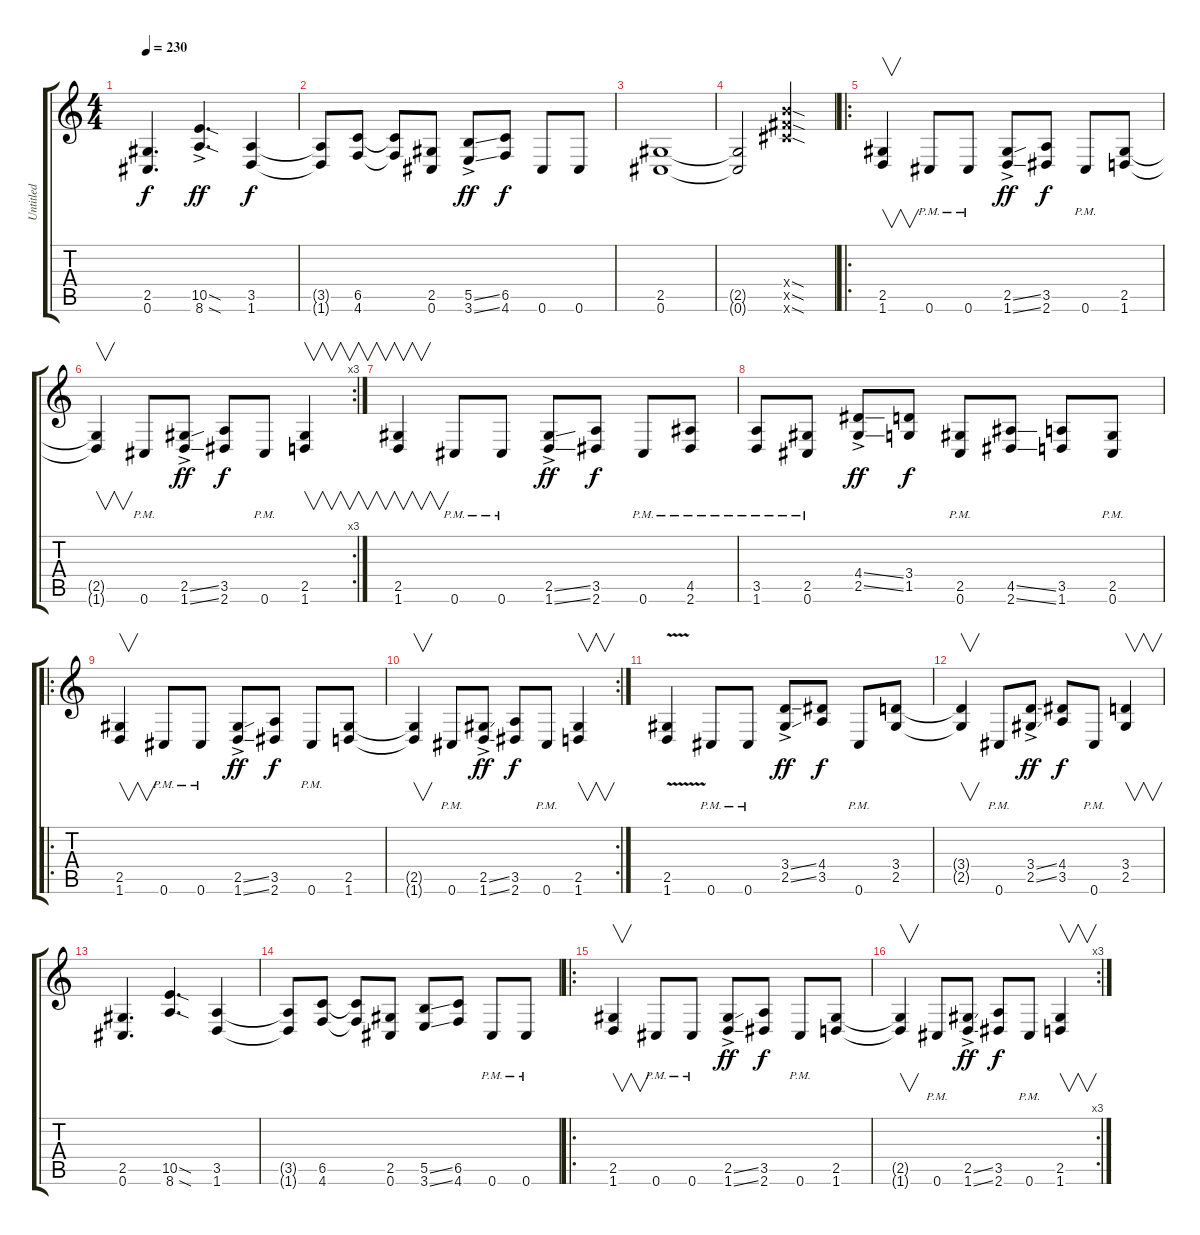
\track ("Untitled" "Untitled") {instrument distortionguitar}
\staff {score tabs}
\tuning (Db4 Ab3 E3 B2 Gb2 Db2) {hide}
\ts (4 4)
\tempo 230
\clef g2
\ks c
(2.5 0.6).4{d dy f instrument distortionguitar} (10.5{sod ac} 8.6{sod ac}).4{d dy ff} (3.5 1.6).4{dy f} |
(3.5{t} 1.6{t}).8 (6.5 4.6).8 (6.5{t} 4.6{t}).8 (2.5 0.6).8 (5.5{ss ac} 3.6{ss ac}).8{dy ff} (6.5 4.6).8{dy f} 0.6.8 0.6.8 |
(2.5 0.6).1 |
(2.5{t} 0.6{t}).2 (12.4{sod x} 12.5{sod x} 12.6{sod x}).2 |
\ro
(2.5 1.6).4{v} 0.6{pm}.8 0.6{pm}.8 (2.5{ss ac} 1.6{ss ac}).8{dy ff} (3.5 2.6).8{dy f} 0.6{pm}.8 (2.5 1.6).8 |
\rc 3
(2.5{t} 1.6{t}).4{v} 0.6{pm}.8 (2.5{ss ac} 1.6{ss ac}).8{dy ff} (3.5 2.6).8{dy f} 0.6{pm}.8 (2.5 1.6).4{v} |
(2.5 1.6).4{v} 0.6{pm}.8 0.6{pm}.8 (2.5{ss ac} 1.6{ss ac}).8{dy ff} (3.5 2.6).8{dy f} 0.6{pm}.8 (4.5{pm} 2.6{pm}).8 |
(3.5{pm} 1.6{pm}).8 (2.5{pm} 0.6{pm}).8 (4.4{ss ac} 2.5{ss ac}).8{dy ff} (3.4 1.5).8{dy f} (2.5{pm} 0.6{pm}).8 (4.5{ss} 2.6{ss}).8 (3.5 1.6).8 (2.5{pm} 0.6{pm}).8 |
\ro
(2.5 1.6).4{v} 0.6{pm}.8 0.6{pm}.8 (2.5{ss ac} 1.6{ss ac}).8{dy ff} (3.5 2.6).8{dy f} 0.6{pm}.8 (2.5 1.6).8 |
\rc 2
(2.5{t} 1.6{t}).4{v} 0.6{pm}.8 (2.5{ss ac} 1.6{ss ac}).8{dy ff} (3.5 2.6).8{dy f} 0.6{pm}.8 (2.5 1.6).4{v} |
(2.5{v} 1.6{v}).4 0.6{pm}.8 0.6{pm}.8 (3.4{ss ac} 2.5{ss ac}).8{dy ff} (4.4 3.5).8{dy f} 0.6{pm}.8 (3.4 2.5).8 |
(3.4{t} 2.5{t}).4{v} 0.6{pm}.8 (3.4{ss ac} 2.5{ss ac}).8{dy ff} (4.4 3.5).8{dy f} 0.6{pm}.8 (3.4 2.5).4{v} |
(2.5 0.6).4{d} (10.5{sod} 8.6{sod}).4{d} (3.5 1.6).4 |
(3.5{t} 1.6{t}).8 (6.5 4.6).8 (6.5{t} 4.6{t}).8 (2.5 0.6).8 (5.5{ss} 3.6{ss}).8 (6.5 4.6).8 0.6{pm}.8 0.6{pm}.8 |
\ro
(2.5 1.6).4{v} 0.6{pm}.8 0.6{pm}.8 (2.5{ss ac} 1.6{ss ac}).8{dy ff} (3.5 2.6).8{dy f} 0.6{pm}.8 (2.5 1.6).8 |
\rc 3
(2.5{t} 1.6{t}).4{v} 0.6{pm}.8 (2.5{ss ac} 1.6{ss ac}).8{dy ff} (3.5 2.6).8{dy f} 0.6{pm}.8 (2.5 1.6).4{v}
